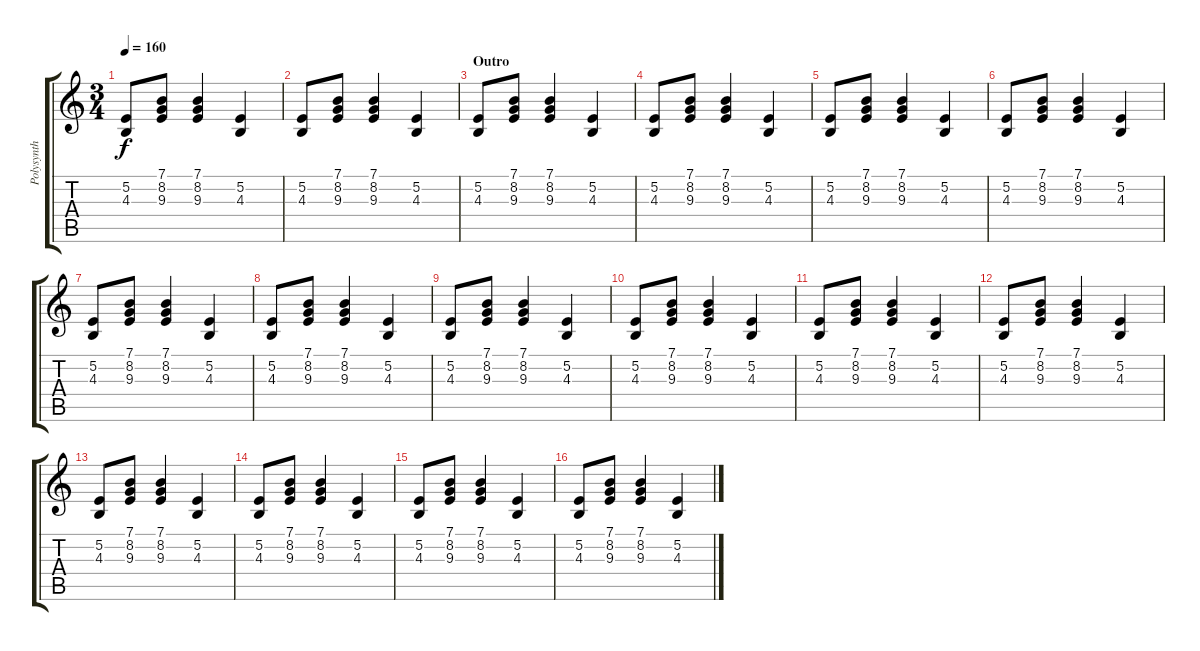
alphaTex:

\track ("Polysynth w/flanger" "Polysynth ") {instrument pad3polysynth}
\staff {score tabs}
\tuning (E4 B3 G3 D3 A2 E2) {hide}
\ts (3 4)
\tempo 160
\clef g2
\ks c
(5.2 4.3).8{dy f} (7.1 8.2 9.3).8 (7.1 8.2 9.3).4 (5.2 4.3).4 |
(5.2 4.3).8 (7.1 8.2 9.3).8 (7.1 8.2 9.3).4 (5.2 4.3).4 |
\section ("" "Outro")
(5.2 4.3).8 (7.1 8.2 9.3).8 (7.1 8.2 9.3).4 (5.2 4.3).4 |
(5.2 4.3).8 (7.1 8.2 9.3).8 (7.1 8.2 9.3).4 (5.2 4.3).4 |
(5.2 4.3).8 (7.1 8.2 9.3).8 (7.1 8.2 9.3).4 (5.2 4.3).4 |
(5.2 4.3).8 (7.1 8.2 9.3).8 (7.1 8.2 9.3).4 (5.2 4.3).4 |
(5.2 4.3).8 (7.1 8.2 9.3).8 (7.1 8.2 9.3).4 (5.2 4.3).4 |
(5.2 4.3).8 (7.1 8.2 9.3).8 (7.1 8.2 9.3).4 (5.2 4.3).4 |
(5.2 4.3).8 (7.1 8.2 9.3).8 (7.1 8.2 9.3).4 (5.2 4.3).4 |
(5.2 4.3).8 (7.1 8.2 9.3).8 (7.1 8.2 9.3).4 (5.2 4.3).4 |
(5.2 4.3).8 (7.1 8.2 9.3).8 (7.1 8.2 9.3).4 (5.2 4.3).4 |
(5.2 4.3).8 (7.1 8.2 9.3).8 (7.1 8.2 9.3).4 (5.2 4.3).4 |
(5.2 4.3).8 (7.1 8.2 9.3).8 (7.1 8.2 9.3).4 (5.2 4.3).4 |
(5.2 4.3).8 (7.1 8.2 9.3).8 (7.1 8.2 9.3).4 (5.2 4.3).4 |
(5.2 4.3).8 (7.1 8.2 9.3).8 (7.1 8.2 9.3).4 (5.2 4.3).4 |
(5.2 4.3).8 (7.1 8.2 9.3).8 (7.1 8.2 9.3).4 (5.2 4.3).4
